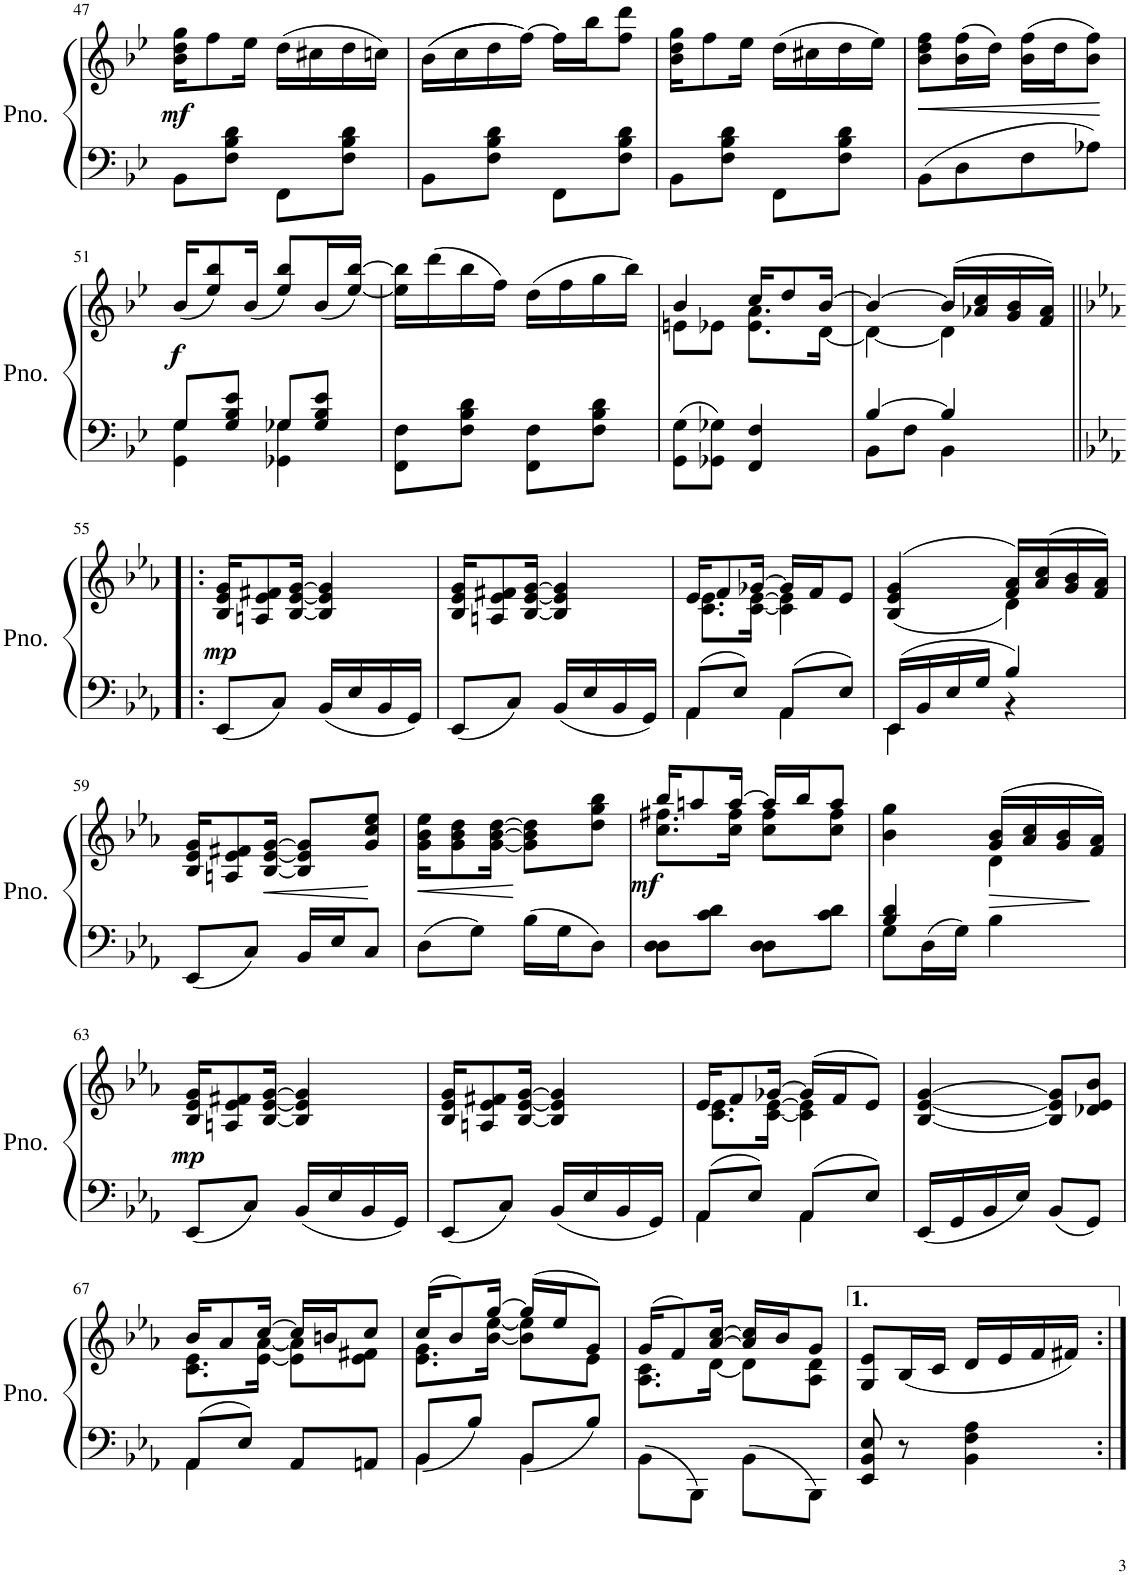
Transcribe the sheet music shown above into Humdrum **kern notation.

**kern	**kern	**dynam
*part1	*part1	*part1
*staff2	*staff1	*staff1/2
*I"Piano	*	*
*I'Pno.	*	*
!!LO:PB:g=z
*clefF4	*clefG2	*
*k[b-e-]	*k[b-e-]	*
*M2/4	*M2/4	*
=47	=47	=47
!	!	!LO:DY:a=2
8BB-\L	16b-\ 16dd\ 16gg\KL	mf
.	8ff\	.
8F\ 8B-\ 8d\J	.	.
.	16ee-\Jk	.
8FF\L	(16dd\LL	.
.	16cc#X\	.
8F\ 8B-\ 8d\J	16dd\	.
.	16ccn\JJ)	.
=48	=48	=48
8BB-\L	((16b-\LL	.
.	16cc\	.
8F\ 8B-\ 8d\J	16dd\	.
.	[16ff\JJ))	.
8FF\L	16ff\LL]	.
.	16bb-\J	.
8F\ 8B-\ 8d\J	8ff\ 8ddd\J	.
=49	=49	=49
8BB-\L	16b-\ 16dd\ 16gg\KL	.
.	8ff\	.
8F\ 8B-\ 8d\J	.	.
.	16ee-\Jk	.
8FF\L	(16dd\LL	.
.	16cc#X\	.
8F\ 8B-\ 8d\J	16dd\	.
.	16ee-\JJ)	.
=50	=50	=50
!	!	!LO:HP:b
8BB-\L	8b-\ 8dd\ 8ff\L	<
8D\	(16b-\ 16ff\L	.
.	16dd\JJ)	.
8F\	(16b-\ 16ff\LL	.
.	16dd\J	.
8A-X\J	8b-\ 8ff\J)	[
!!LO:LB:g=z
=51	=51	=51
*^	*	*
!	!	!	!LO:DY:b
4GG\ 4G\	8G/L	(16b-/KL	f
.	.	8ee-/ 8bb-/)	.
.	8G/ 8B-/ 8e-/J	.	.
.	.	(16b-/Jk	.
4GG-X\ 4G-X\	8G-/L	8ee-/ 8bb-/L)	.
.	8G-/ 8B-/ 8e-/J	(16b-/L	.
.	.	[<16ee-/ [>16bb-/JJ)	.
*v	*v	*	*
=52	=52	=52
8FF\ 8F\L	16ee-\] 16bb-\]LL	.
.	(>16ddd\	.
8F\ 8B-\ 8d\J	16bb-\	.
.	16ff\JJ)	.
8FF\ 8F\L	(16dd\LL	.
.	16ff\	.
8F\ 8B-\ 8d\J	16gg\	.
.	16bb-\JJ)	.
=53	=53	=53
*	*^	*
8GG\ 8G\L	4b-/	8en\L	.
8GG-X\ 8G-X\J	.	8e-X\J	.
4FF/ 4F/	16cc/KL	8.e-\ 8.a\L	.
.	8dd/	.	.
.	[16b-/Jk	[16d\Jk	.
=54	=54	=54	=54
*^	*	*	*
8BB-\L	[4B-/	4b-/_	4d\_	.
8F\J	.	.	.	.
4BB-\	4B-/]	(16b-/LL]	4d\]	.
.	.	16a-X/ 16cc/	.	.
.	.	16g/ 16b-/	.	.
.	.	16f/ 16a-/JJ)	.	.
*v	*v	*	*	*
*	*v	*v	*
!!LO:LB:g=z
=55!|:	=55!|:	=55!|:
*k[b-e-a-]	*k[b-e-a-]	*
!	!	!LO:DY:a=2
8EE-/L	16B-/ 16e-/ 16g/KL	mp
.	8An/ 8e-/ 8f#X/	.
8C/J	.	.
.	[16B-/ [16e-/ [>16g/Jk	.
16BB-/LL	4B-/] 4e-/] 4g/]	.
16E-/	.	.
16BB-/	.	.
16GG/JJ	.	.
=56	=56	=56
8EE-/L	16B-/ 16e-/ 16g/KL	.
.	8An/ 8e-/ 8f#X/	.
8C/J	.	.
.	[16B-/ [16e-/ [>16g/Jk	.
16BB-/LL	4B-/] 4e-/] 4g/]	.
16E-/	.	.
16BB-/	.	.
16GG/JJ	.	.
=57	=57	=57
*^	*^	*
4AA-\	8AA-/L	16e-/KL	8.c\ 8.e-\L	.
.	.	8f/	.	.
.	8E-/J	.	.	.
.	.	[16g-X/Jk	[16c\ [>16e-\Jk	.
4AA-\	8AA-/L	16g-/LL]	4c\] 4e-\]	.
.	.	16f/J	.	.
.	8E-/J	8e-/J	.	.
=58	=58	=58	=58	=58
16EE-/LL	4EE-\	(>4e-/ 4g/	(<4B-/	.
16BB-/	.	.	.	.
16E-/	.	.	.	.
16G/JJ	.	.	.	.
4B-/	4r	16f/ 16a-/LL)	4d\)	.
.	.	(>16a-/ 16cc/	.	.
.	.	16g/ 16b-/	.	.
.	.	16f/ 16a-/JJ)	.	.
*v	*v	*	*	*
*	*v	*v	*
!!LO:LB:g=z
=59	=59	=59
8EE-/L	16B-/ 16e-/ 16g/KL	.
.	8An/ 8e-/ 8f#X/	.
8C/J	.	.
!	!	!LO:HP:b
.	[16B-/ [16e-/ [>16g/Jk	<
16BB-/LL	8B-/] 8e-/] 8g/]L	.
16E-/J	.	.
8C/J	8g/ 8cc/ 8ee-/J	.
.	.	[
=60	=60	=60
8D\L	16g\ 16b-\ 16ee-\KL	.
.	8g\ 8b-\ 8dd\	.
8G\J	.	.
.	[16g\ [16b-\ [16dd\Jk	.
16B-\LL	8g\] 8b-\] 8dd\]L	.
16G\J	.	.
8D\J	8dd\ 8gg\ 8bb-\J	.
=61	=61	=61
*^	*^	*
!	!	!	!	!LO:DY:b
4D\	8D\L	16bb-/KL	8.cc\ 8.ff#X\L	mf
.	.	8aan/	.	.
.	8c\ 8d\J	.	.	.
.	.	[16aa/Jk	16cc\ 16ff#\Jk	.
4D\	8D\L	16aa/LL]	8cc\ 8ff#\L	.
.	.	16bb-/J	.	.
.	8c\ 8d\J	8aa/J	8cc\ 8ff#\J	.
=62	=62	=62	=62	=62
8G\L	4B-/ 4d/	4b-\ 4gg\	4ryy	.
16D\L	.	.	.	.
16G\JJ	.	.	.	.
!	!	!	!	!LO:HP:b
4B-\	4ryy	(>16g/ 16b-/LL	4d\	>
.	.	16a-/ 16cc/	.	.
.	.	16g/ 16b-/	.	.
.	.	16f/ 16a-/JJ)	.	]
*v	*v	*	*	*
*	*v	*v	*
!!LO:LB:g=z
=63	=63	=63
!	!	!LO:DY:a=2
8EE-/L	16B-/ 16e-/ 16g/KL	mp
.	8An/ 8e-/ 8f#X/	.
8C/J	.	.
.	[16B-/ [16e-/ [>16g/Jk	.
16BB-/LL	4B-/] 4e-/] 4g/]	.
16E-/	.	.
16BB-/	.	.
16GG/JJ	.	.
=64	=64	=64
8EE-/L	16B-/ 16e-/ 16g/KL	.
.	8An/ 8e-/ 8f#X/	.
8C/J	.	.
.	[16B-/ [16e-/ [>16g/Jk	.
16BB-/LL	4B-/] 4e-/] 4g/]	.
16E-/	.	.
16BB-/	.	.
16GG/JJ	.	.
=65	=65	=65
*^	*^	*
4AA-\	8AA-/L	16e-/KL	8.c\ 8.e-\L	.
.	.	8f/	.	.
.	8E-/J	.	.	.
.	.	[16g-X/Jk	[16c\ [>16e-\Jk	.
4AA-\	8AA-/L	(16g-/LL]	4c\] 4e-\]	.
.	.	16f/J	.	.
.	8E-/J	8e-/J)	.	.
*v	*v	*	*	*
*	*v	*v	*
=66	=66	=66
16EE-/LL	[4B-/ [<4e-/ [>4g/	.
16GG/	.	.
16BB-/	.	.
16E-/JJ	.	.
8BB-/L	8B-/] 8e-/] 8g/]L	.
8GG/J	8d-X/ 8e-/ 8b-/J	.
!!LO:LB:g=z
=67	=67	=67
*^	*^	*
8AA-/L	4AA-\	16b-/KL	8.c\ 8.e-\L	.
.	.	8a-/	.	.
8E-/J	.	.	.	.
.	.	[16cc/Jk	[16e-\ [16a-\Jk	.
8AA-/L	4ryy	16cc/LL]	8e-\] 8a-\]L	.
.	.	16bn/J	.	.
8AAn/J	.	8cc/J	8e-\ 8f#X\J	.
=68	=68	=68	=68	=68
8BB-/L	(<4BB-\	(16cc/KL	8.e-\ 8.g\L	.
.	.	8b-/)	.	.
8B-/J	.	.	.	.
.	.	[16gg/Jk	[16b-\ [<16ee-\Jk	.
8BB-/L	4BB-\	(16gg/LL]	8b-\] 8ee-\]L	.
.	.	16ee-/J	.	.
8B-/J	.	8g/J)	8e-\J	.
*v	*v	*	*	*
=69	=69	=69	=69
8BB-\L	16g/KL	8.A-\ 8.c\L	.
.	8f/)	.	.
8BBB-\J	.	.	.
.	[16a-/ [16cc/Jk	[16d\Jk	.
8BB-\L	16a-/] 16cc/]LL	8d\L]	.
.	16b-/J	.	.
8BBB-\J	8g/J	8A-\ 8d\J	.
*	*v	*v	*
=70	=70	=70
8EE-/ 8BB-/ 8E-/	8G/ 8e-/L	.
8r	(16B-/L	.
.	16c/JJ	.
4BB-\ 4F\ 4A-\	16d/LL	.
.	16e-/	.
.	16f/	.
.	16f#X/JJ)	.
=:|!	=:|!	=:|!
*-	*-	*-
